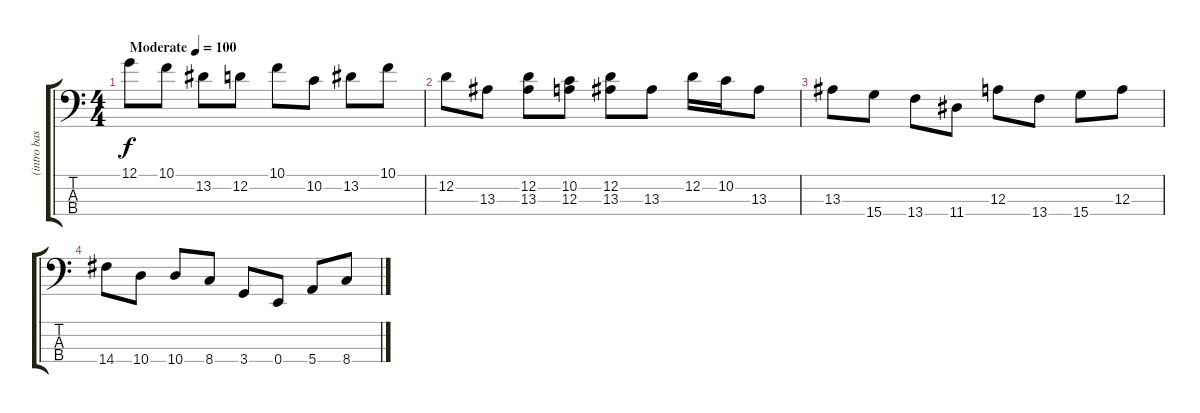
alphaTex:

\track ("(intro bass tab)" "(intro bas") {instrument electricbassfinger}
\staff {score tabs}
\tuning (G2 D2 A1 E1) {hide}
\ts (4 4)
\tempo (100 "Moderate")
\clef f4
\ks c
12.1.8{dy f instrument electricbassfinger} 10.1.8 13.2.8 12.2.8 10.1.8 10.2.8 13.2.8 10.1.8 |
12.2.8 13.3.8 (12.2 13.3).8 (10.2 12.3).8 (12.2 13.3).8 13.3.8 12.2.16 10.2.16 13.3.8 |
13.3.8 15.4.8 13.4.8 11.4.8 12.3.8 13.4.8 15.4.8 12.3.8 |
14.4.8 10.4.8 10.4.8 8.4.8 3.4.8 0.4.8 5.4.8 8.4.8
